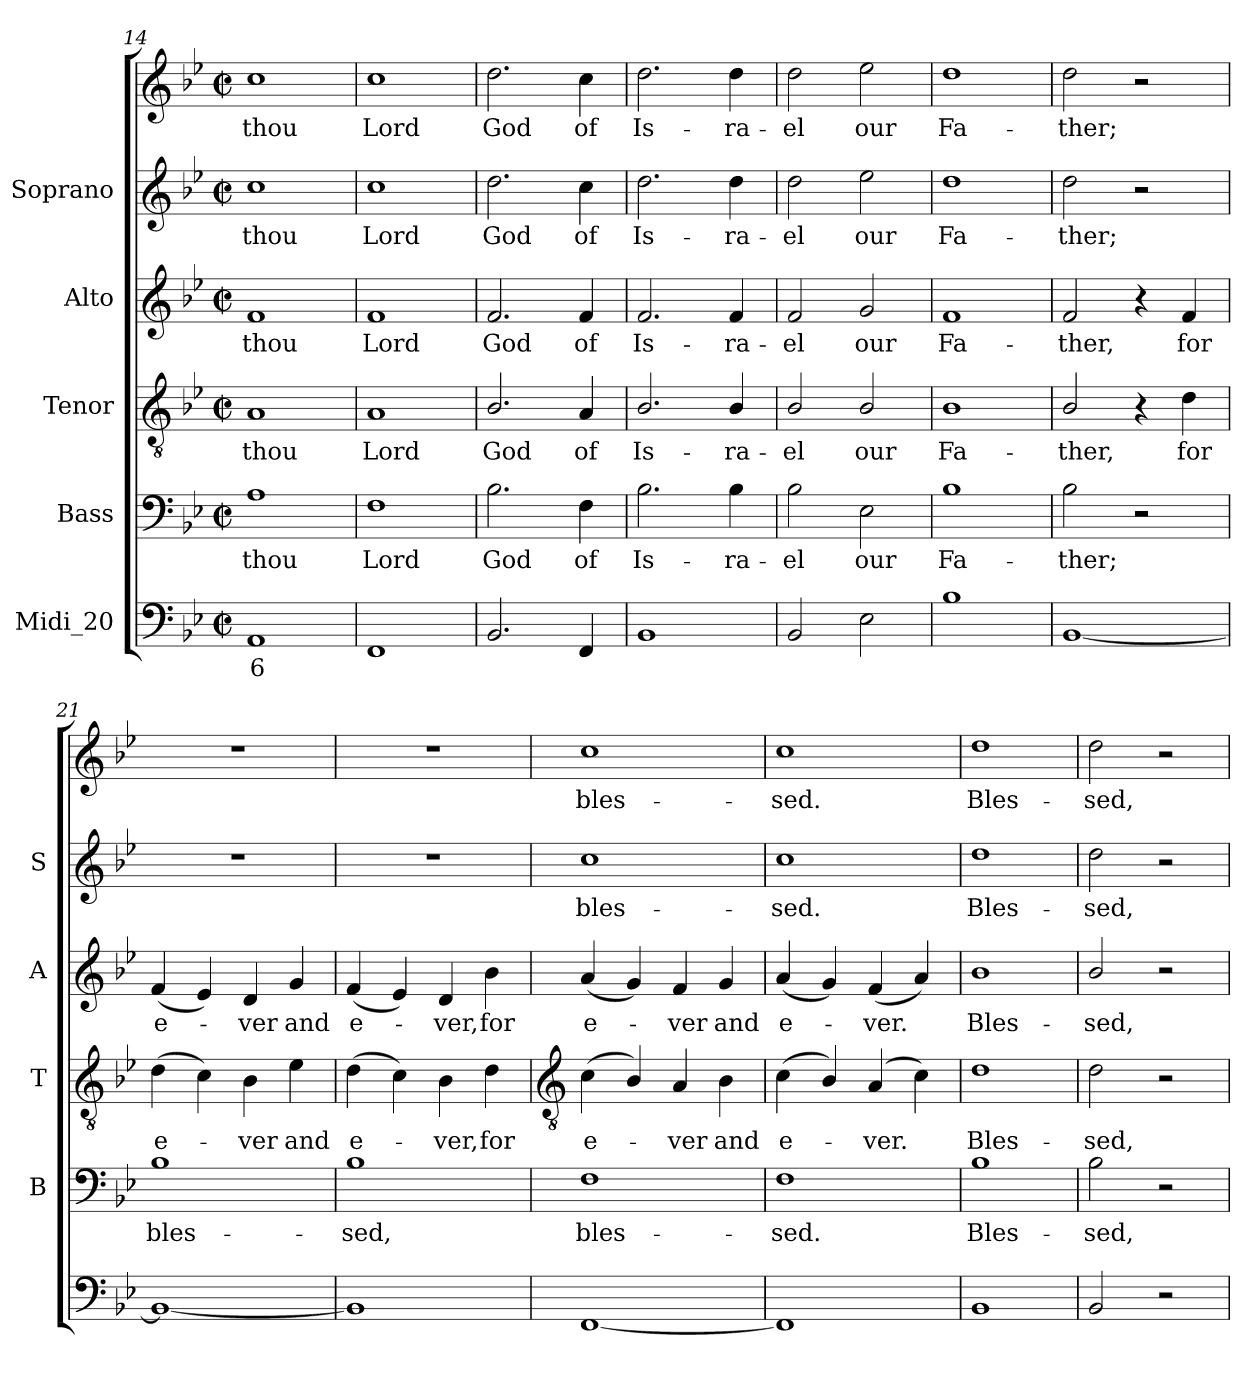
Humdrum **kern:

**kern	**text	**kern	**text	**kern	**text	**kern	**text	**kern	**text	**kern	**text
*part5	*part5	*part4	*part4	*part3	*part3	*part2	*part2	*part1	*part1	*part1	*part1
*staff6	*staff6	*staff5	*staff5	*staff4	*staff4	*staff3	*staff3	*staff2	*staff2	*staff1	*staff1
*I"Midi_20	*	*I"Bass	*	*I"Tenor	*	*I"Alto	*	*I"Soprano	*	*	*
*	*	*I'B	*	*I'T	*	*I'A	*	*I'S	*	*	*
*clefF4	*	*clefF4	*	*clefGv2	*	*clefG2	*	*	*	*clefG2	*
*k[b-e-]	*	*k[b-e-]	*	*k[b-e-]	*	*k[b-e-]	*	*k[b-e-]	*	*k[b-e-]	*
*B-:	*	*B-:	*	*B-:	*	*B-:	*	*B-:	*	*B-:	*
*M2/2	*	*M2/2	*	*M2/2	*	*M2/2	*	*M2/2	*	*M2/2	*
*met(c|)	*	*met(c|)	*	*met(c|)	*	*met(c|)	*	*met(c|)	*	*met(c|)	*
=14	=14	=14	=14	=14	=14	=14	=14	=14	=14	=14	=14
!	!LO:LY:b	!	!LO:LY:b	!	!LO:LY:b	!	!LO:LY:b	!	!LO:LY:b	!	!LO:LY:b
1AA	6	1A	thou	1A	thou	1f	thou	1cc	thou	1cc	thou
=15	=15	=15	=15	=15	=15	=15	=15	=15	=15	=15	=15
!	!	!	!LO:LY:b	!	!LO:LY:b	!	!LO:LY:b	!	!LO:LY:b	!	!LO:LY:b
1FF	.	1F	Lord	1A	Lord	1f	Lord	1cc	Lord	1cc	Lord
=16	=16	=16	=16	=16	=16	=16	=16	=16	=16	=16	=16
!	!	!	!LO:LY:b	!	!LO:LY:b	!	!LO:LY:b	!	!LO:LY:b	!	!LO:LY:b
2.BB-	.	2.B-	God	2.B-/	God	2.f	God	2.dd	God	2.dd	God
!	!	!	!LO:LY:b	!	!LO:LY:b	!	!LO:LY:b	!	!LO:LY:b	!	!LO:LY:b
4FF	.	4F	of	4A	of	4f	of	4cc	of	4cc	of
=17	=17	=17	=17	=17	=17	=17	=17	=17	=17	=17	=17
!	!	!	!LO:LY:b	!	!LO:LY:b	!	!LO:LY:b	!	!LO:LY:b	!	!LO:LY:b
1BB-	.	2.B-	Is-	2.B-/	Is-	2.f	Is-	2.dd	Is-	2.dd	Is-
!	!	!	!LO:LY:b	!	!LO:LY:b	!	!LO:LY:b	!	!LO:LY:b	!	!LO:LY:b
.	.	4B-	-ra-	4B-/	-ra-	4f	-ra-	4dd	-ra-	4dd	-ra-
=18	=18	=18	=18	=18	=18	=18	=18	=18	=18	=18	=18
!	!	!	!LO:LY:b	!	!LO:LY:b	!	!LO:LY:b	!	!LO:LY:b	!	!LO:LY:b
2BB-	.	2B-	-el	2B-/	-el	2f	-el	2dd	-el	2dd	-el
!	!	!	!LO:LY:b	!	!LO:LY:b	!	!LO:LY:b	!	!LO:LY:b	!	!LO:LY:b
2E-	.	2E-	our	2B-/	our	2g	our	2ee-	our	2ee-	our
=19	=19	=19	=19	=19	=19	=19	=19	=19	=19	=19	=19
!	!	!	!LO:LY:b	!	!LO:LY:b	!	!LO:LY:b	!	!LO:LY:b	!	!LO:LY:b
1B-	.	1B-	Fa-	1B-	Fa-	1f	Fa-	1dd	Fa-	1dd	Fa-
=20	=20	=20	=20	=20	=20	=20	=20	=20	=20	=20	=20
!	!	!	!LO:LY:b	!	!LO:LY:b	!	!LO:LY:b	!	!LO:LY:b	!	!LO:LY:b
[1BB-	.	2B-	-ther;	2B-/	-ther,	2f	-ther,	2dd	-ther;	2dd	-ther;
.	.	2r	.	4r	.	4r	.	2r	.	2r	.
!	!	!	!	!	!LO:LY:b	!	!LO:LY:b	!	!	!	!
.	.	.	.	4d	for	4f	for	.	.	.	.
=21	=21	=21	=21	=21	=21	=21	=21	=21	=21	=21	=21
!	!	!	!LO:LY:b	!	!LO:LY:b	!	!LO:LY:b	!	!	!	!
1BB-_	.	1B-	bles-	(>4d	e-	(<4f	e-	1r	.	1r	.
.	.	.	.	4c)	.	4e-)	.	.	.	.	.
!	!	!	!	!	!LO:LY:b	!	!LO:LY:b	!	!	!	!
.	.	.	.	4B-	ver	4d	ver	.	.	.	.
!	!	!	!	!	!LO:LY:b	!	!LO:LY:b	!	!	!	!
.	.	.	.	4e-	and	4g	and	.	.	.	.
=22	=22	=22	=22	=22	=22	=22	=22	=22	=22	=22	=22
!	!	!	!LO:LY:b	!	!LO:LY:b	!	!LO:LY:b	!	!	!	!
1BB-]	.	1B-	-sed,	(>4d	e-	(<4f	e-	1r	.	1r	.
.	.	.	.	4c)	.	4e-)	.	.	.	.	.
!	!	!	!	!	!LO:LY:b	!	!LO:LY:b	!	!	!	!
.	.	.	.	4B-	ver,	4d	ver,	.	.	.	.
!	!	!	!	!	!LO:LY:b	!	!LO:LY:b	!	!	!	!
.	.	.	.	4d	for	4b-	for	.	.	.	.
!!LO:LB:g=z
=23	=23	=23	=23	=23	=23	=23	=23	=23	=23	=23	=23
*	*	*	*	*clefGv2	*	*	*	*	*	*	*
!	!	!	!LO:LY:b	!	!LO:LY:b	!	!LO:LY:b	!	!LO:LY:b	!	!LO:LY:b
[1FF	.	1F	bles-	(<4c	e-	(<4a	e-	1cc	bles-	1cc	bles-
.	.	.	.	4B-/)	.	4g)	.	.	.	.	.
!	!	!	!	!	!LO:LY:b	!	!LO:LY:b	!	!	!	!
.	.	.	.	4A	ver	4f	ver	.	.	.	.
!	!	!	!	!	!LO:LY:b	!	!LO:LY:b	!	!	!	!
.	.	.	.	4B-	and	4g	and	.	.	.	.
=24	=24	=24	=24	=24	=24	=24	=24	=24	=24	=24	=24
!	!	!	!LO:LY:b	!	!LO:LY:b	!	!LO:LY:b	!	!LO:LY:b	!	!LO:LY:b
1FF]	.	1F	-sed.	(<4c	e-	(<4a	e-	1cc	-sed.	1cc	-sed.
.	.	.	.	4B-/)	.	4g)	.	.	.	.	.
!	!	!	!	!	!LO:LY:b	!	!LO:LY:b	!	!	!	!
.	.	.	.	(<4A	ver.	(<4f	ver.	.	.	.	.
.	.	.	.	4c)	.	4a)	.	.	.	.	.
=25	=25	=25	=25	=25	=25	=25	=25	=25	=25	=25	=25
!	!	!	!LO:LY:b	!	!LO:LY:b	!	!LO:LY:b	!	!LO:LY:b	!	!LO:LY:b
1BB-	.	1B-	Bles-	1d	Bles-	1b-	Bles-	1dd	Bles-	1dd	Bles-
=26	=26	=26	=26	=26	=26	=26	=26	=26	=26	=26	=26
!	!	!	!LO:LY:b	!	!LO:LY:b	!	!LO:LY:b	!	!LO:LY:b	!	!LO:LY:b
2BB-	.	2B-	-sed,	2d	-sed,	2b-/	-sed,	2dd	-sed,	2dd	-sed,
2r	.	2r	.	2r	.	2r	.	2r	.	2r	.
=	=	=	=	=	=	=	=	=	=	=	=
*-	*-	*-	*-	*-	*-	*-	*-	*-	*-	*-	*-
